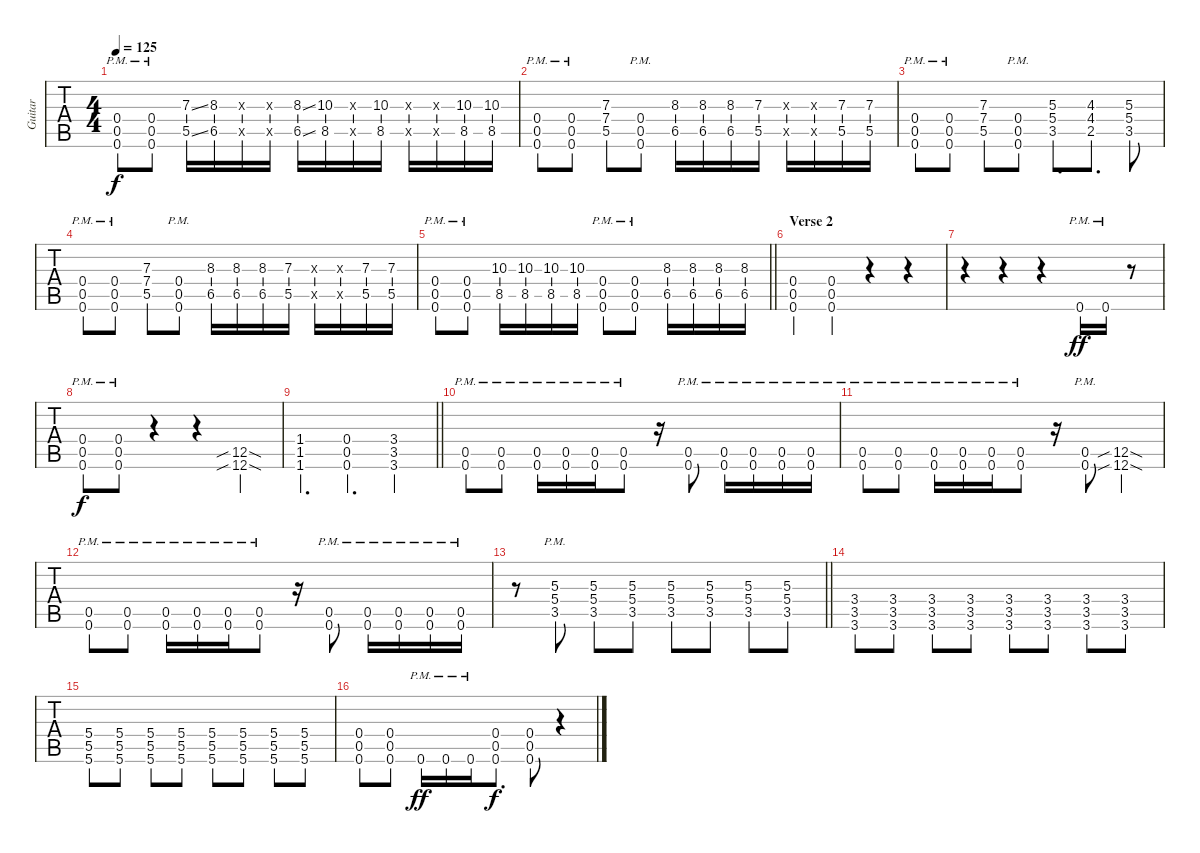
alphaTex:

\track ("Guitar" "Guitar") {instrument distortionguitar}
\staff {tabs}
\tuning (E4 B3 G3 D3 A2 D2) {hide}
\ts (4 4)
\tempo 125
\clef g2
\ks c
(0.4{pm} 0.5{pm} 0.6{pm}).8{dy f} (0.4{pm} 0.5{pm} 0.6{pm}).8 (7.3{ss} 5.5{ss}).16 (8.3 6.5).16 (8.3{x} 6.5{x}).16 (8.3{x} 6.5{x}).16 (8.3{ss} 6.5{ss}).16 (10.3 8.5).16 (10.3{x} 8.5{x}).16 (10.3 8.5).16 (10.3{x} 8.5{x}).16 (10.3{x} 8.5{x}).16 (10.3 8.5).16 (10.3 8.5).16 |
(0.4{pm} 0.5{pm} 0.6{pm}).8 (0.4{pm} 0.5{pm} 0.6{pm}).8 (7.3 7.4 5.5).8 (0.4{pm} 0.5{pm} 0.6{pm}).8 (8.3 6.5).16 (8.3 6.5).16 (8.3 6.5).16 (7.3 5.5).16 (7.3{x} 5.5{x}).16 (7.3{x} 5.5{x}).16 (7.3 5.5).16 (7.3 5.5).16 |
(0.4{pm} 0.5{pm} 0.6{pm}).8 (0.4{pm} 0.5{pm} 0.6{pm}).8 (7.3 7.4 5.5).8 (0.4{pm} 0.5{pm} 0.6{pm}).8 (5.3 5.4 3.5).8{d} (4.3 4.4 2.5).8{d} (5.3 5.4 3.5).8 |
(0.4{pm} 0.5{pm} 0.6{pm}).8 (0.4{pm} 0.5{pm} 0.6{pm}).8 (7.3 7.4 5.5).8 (0.4{pm} 0.5{pm} 0.6{pm}).8 (8.3 6.5).16 (8.3 6.5).16 (8.3 6.5).16 (7.3 5.5).16 (7.3{x} 5.5{x}).16 (7.3{x} 5.5{x}).16 (7.3 5.5).16 (7.3 5.5).16 |
\barLineRight lightlight
(0.4{pm} 0.5{pm} 0.6{pm}).8 (0.4{pm} 0.5{pm} 0.6{pm}).8 (10.3 8.5).16 (10.3 8.5).16 (10.3 8.5).16 (10.3 8.5).16 (0.4{pm} 0.5{pm} 0.6{pm}).8 (0.4{pm} 0.5{pm} 0.6{pm}).8 (8.3 6.5).16 (8.3 6.5).16 (8.3 6.5).16 (8.3 6.5).16 |
\section ("" "Verse 2")
(0.4 0.5 0.6).4 (0.4 0.5 0.6).4 r.4 r.4 |
r.4 r.4 r.4 0.6{pm}.16{dy ff} 0.6{pm}.16 r.8 |
(0.4{pm} 0.5{pm} 0.6{pm}).8{dy f} (0.4{pm} 0.5{pm} 0.6{pm}).8 r.4 r.4 (12.5{sib sod} 12.6{sib sod}).4 |
\barLineRight lightlight
(1.4 1.5 1.6).4{d} (0.4 0.5 0.6).4{d} (3.4 3.5 3.6).4 |
\section ("" "")
(0.5{pm} 0.6{pm}).8 (0.5{pm} 0.6{pm}).8 (0.5{pm} 0.6{pm}).16 (0.5{pm} 0.6{pm}).16 (0.5{pm} 0.6{pm}).16 (0.5{pm} 0.6{pm}).8 r.16 (0.5{pm} 0.6{pm}).8 (0.5{pm} 0.6{pm}).16 (0.5{pm} 0.6{pm}).16 (0.5{pm} 0.6{pm}).16 (0.5{pm} 0.6{pm}).16 |
(0.5{pm} 0.6{pm}).8 (0.5{pm} 0.6{pm}).8 (0.5{pm} 0.6{pm}).16 (0.5{pm} 0.6{pm}).16 (0.5{pm} 0.6{pm}).16 (0.5{pm} 0.6{pm}).8 r.16 (0.5{pm} 0.6{pm}).8 (12.5{sib sod} 12.6{sib sod}).4 |
(0.5{pm} 0.6{pm}).8 (0.5{pm} 0.6{pm}).8 (0.5{pm} 0.6{pm}).16 (0.5{pm} 0.6{pm}).16 (0.5{pm} 0.6{pm}).16 (0.5{pm} 0.6{pm}).8 r.16 (0.5{pm} 0.6{pm}).8 (0.5{pm} 0.6{pm}).16 (0.5{pm} 0.6{pm}).16 (0.5{pm} 0.6{pm}).16 (0.5{pm} 0.6{pm}).16 |
\barLineRight lightlight
r.8 (5.3{pm} 5.4{pm} 3.5{pm}).8 (5.3 5.4 3.5).8 (5.3 5.4 3.5).8 (5.3 5.4 3.5).8 (5.3 5.4 3.5).8 (5.3 5.4 3.5).8 (5.3 5.4 3.5).8 |
(3.4 3.5 3.6).8 (3.4 3.5 3.6).8 (3.4 3.5 3.6).8 (3.4 3.5 3.6).8 (3.4 3.5 3.6).8 (3.4 3.5 3.6).8 (3.4 3.5 3.6).8 (3.4 3.5 3.6).8 |
(5.4 5.5 5.6).8 (5.4 5.5 5.6).8 (5.4 5.5 5.6).8 (5.4 5.5 5.6).8 (5.4 5.5 5.6).8 (5.4 5.5 5.6).8 (5.4 5.5 5.6).8 (5.4 5.5 5.6).8 |
(0.4 0.5 0.6).8 (0.4 0.5 0.6).8 0.6{pm}.16{dy ff} 0.6{pm}.16 0.6{pm}.16 (0.4 0.5 0.6).8{d dy f} (0.4 0.5 0.6).8 r.4
